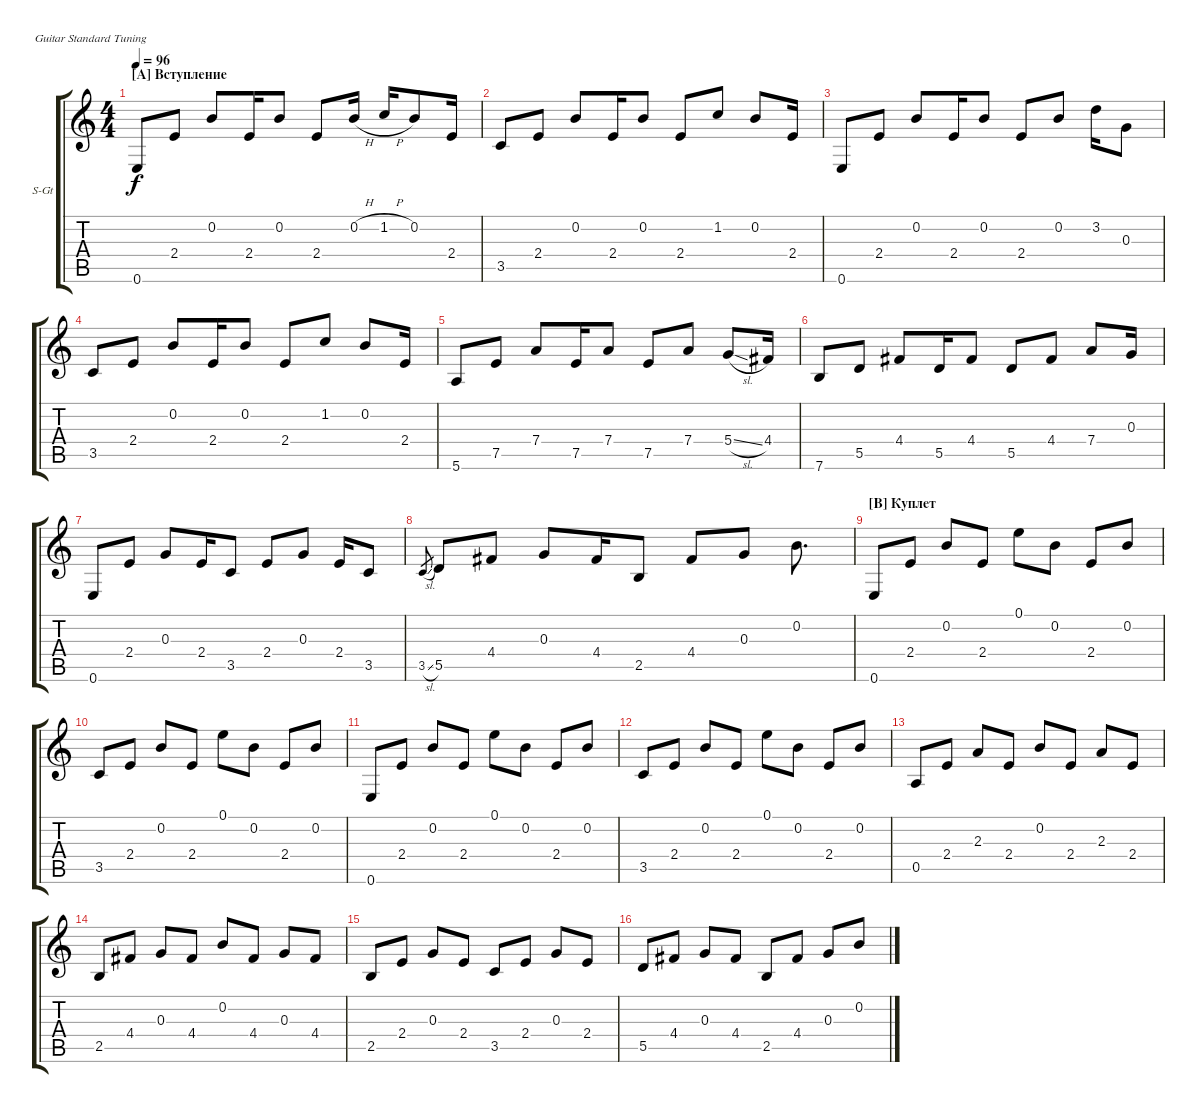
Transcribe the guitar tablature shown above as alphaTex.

\defaultSystemsLayout 4
\bracketExtendMode groupsimilarinstruments
\firstSystemTrackNameOrientation horizontal
\otherSystemsTrackNameOrientation horizontal
\track ("Steel Guitar" "S-Gt") {instrument acousticguitarsteel}
\staff {score tabs}
\tuning (E4 B3 G3 D3 A2 E2)
\ts (4 4)
\section ("A" "Вступление")
\tempo 96
\clef g2
\ks c
0.6.8{dy f instrument acousticguitarsteel} 2.4.8 0.2.8 2.4.16 0.2.8 2.4.8 0.2{h}.16 1.2{h}.16 0.2.8 2.4.16 |
3.5.8 2.4.8 0.2.8 2.4.16 0.2.8 2.4.8 1.2.8 0.2.8 2.4.16 |
0.6.8 2.4.8 0.2.8 2.4.16 0.2.8 2.4.8 0.2.8 3.2.16 0.3.8 |
3.5.8 2.4.8 0.2.8 2.4.16 0.2.8 2.4.8 1.2.8 0.2.8 2.4.16 |
5.6.8 7.5.8 7.4.8 7.5.16 7.4.8 7.5.8 7.4.8 5.4{sl}.8 4.4.16 |
7.6.8 5.5.8 4.4.8 5.5.16 4.4.8 5.5.8 4.4.8 7.4.8 0.3.16 |
0.6.8 2.4.8 0.3.8 2.4.16 3.5.8 2.4.8 0.3.8 2.4.16 3.5.8 |
3.5{sl}.8{gr} 5.5.8 4.4.8 0.3.8 4.4.16 2.5.8 4.4.8 0.3.8 0.2.8{d} |
\section ("B" "Куплет")
0.6.8 2.4.8 0.2.8 2.4.8 0.1.8 0.2.8 2.4.8 0.2.8 |
3.5.8 2.4.8 0.2.8 2.4.8 0.1.8 0.2.8 2.4.8 0.2.8 |
0.6.8 2.4.8 0.2.8 2.4.8 0.1.8 0.2.8 2.4.8 0.2.8 |
3.5.8 2.4.8 0.2.8 2.4.8 0.1.8 0.2.8 2.4.8 0.2.8 |
0.5.8 2.4.8 2.3.8 2.4.8 0.2.8 2.4.8 2.3.8 2.4.8 |
2.5.8 4.4.8 0.3.8 4.4.8 0.2.8 4.4.8 0.3.8 4.4.8 |
2.5.8 2.4.8 0.3.8 2.4.8 3.5.8 2.4.8 0.3.8 2.4.8 |
5.5.8 4.4.8 0.3.8 4.4.8 2.5.8 4.4.8 0.3.8 0.2.8
